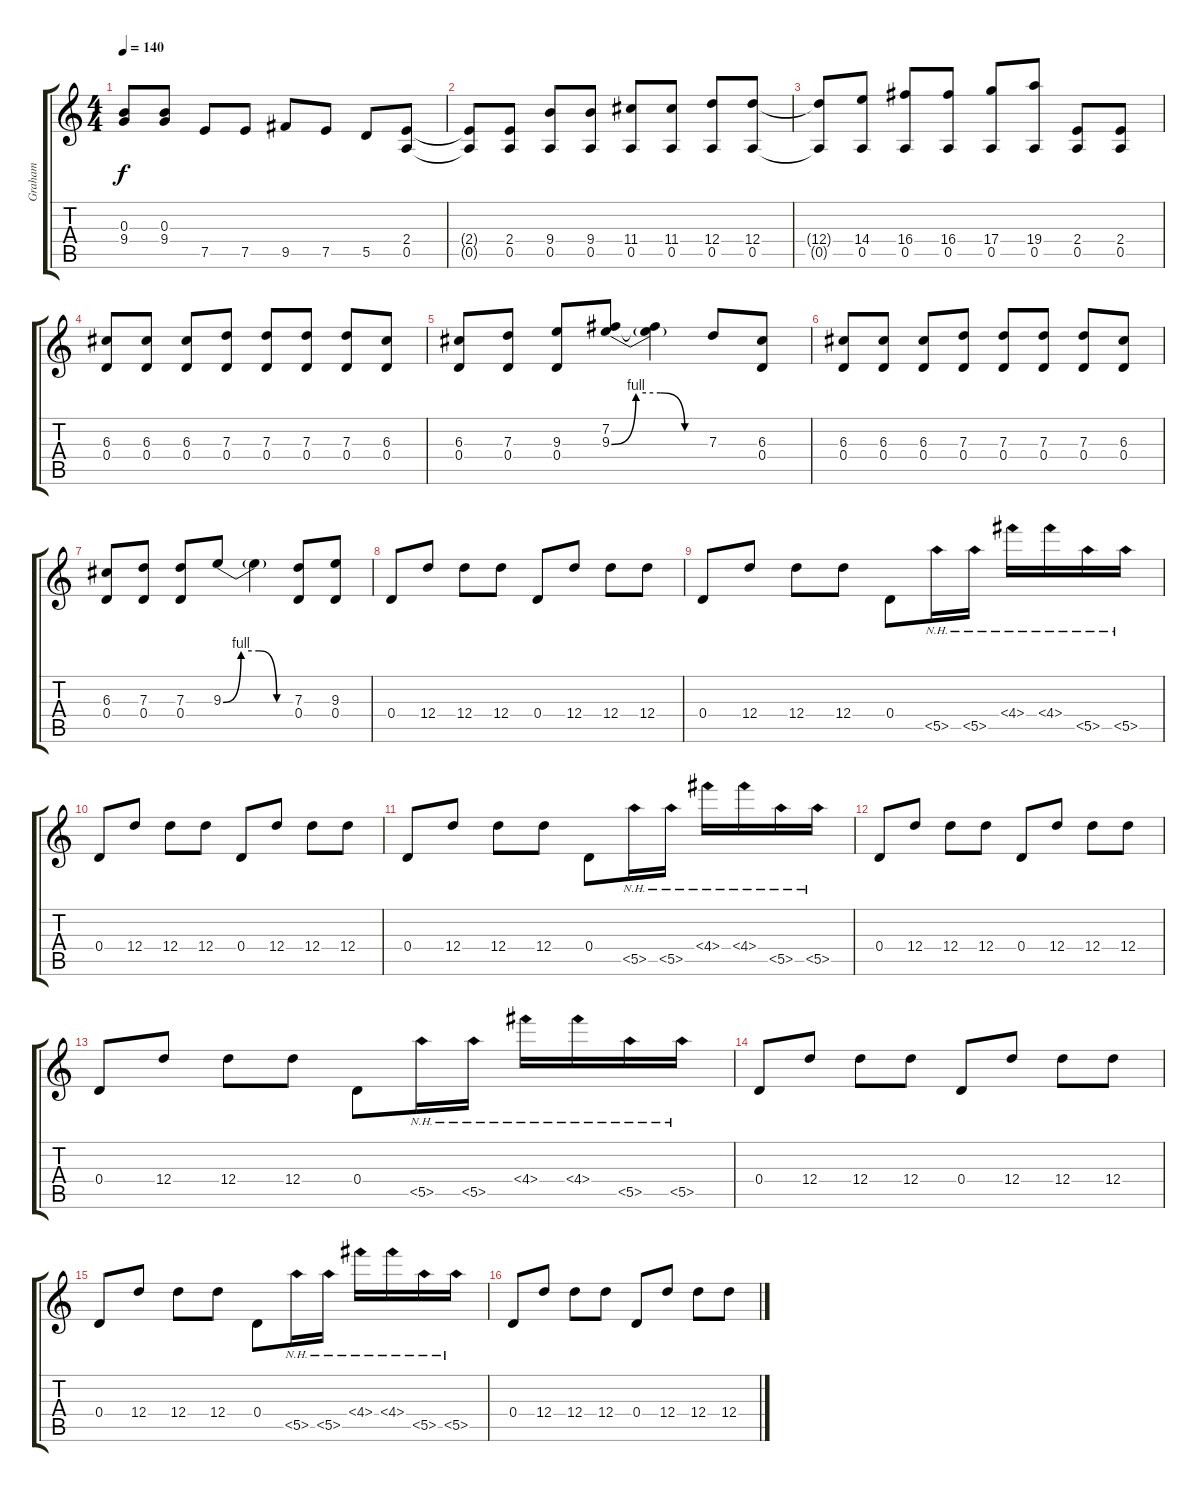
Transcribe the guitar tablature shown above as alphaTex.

\track ("Graham" "Graham") {instrument distortionguitar}
\staff {score tabs}
\tuning (E4 B3 G3 D3 A2 D2) {hide}
\ts (4 4)
\tempo 140
\clef g2
\ks c
(0.3 9.4).8{dy f} (0.3 9.4).8 7.5.8 7.5.8 9.5.8 7.5.8 5.5.8 (2.4 0.5).8 |
(2.4{t} 0.5{t}).8 (2.4 0.5).8 (9.4 0.5).8 (9.4 0.5).8 (11.4 0.5).8 (11.4 0.5).8 (12.4 0.5).8 (12.4 0.5).8 |
(12.4{t} 0.5{t}).8 (14.4 0.5).8 (16.4 0.5).8 (16.4 0.5).8 (17.4 0.5).8 (19.4 0.5).8 (2.4 0.5).8 (2.4 0.5).8 |
(6.3 0.4).8 (6.3 0.4).8 (6.3 0.4).8 (7.3 0.4).8 (7.3 0.4).8 (7.3 0.4).8 (7.3 0.4).8 (6.3 0.4).8 |
(6.3 0.4).8 (7.3 0.4).8 (9.3 0.4).8 (7.2 9.3{be (custom 0 0 15 4 30 4 45 0 60 0)}).8 (7.2{t} 9.3{t}).4 7.3.8 (6.3 0.4).8 |
(6.3 0.4).8 (6.3 0.4).8 (6.3 0.4).8 (7.3 0.4).8 (7.3 0.4).8 (7.3 0.4).8 (7.3 0.4).8 (6.3 0.4).8 |
(6.3 0.4).8 (7.3 0.4).8 (7.3 0.4).8 9.3{be (custom 0 0 15 4 30 4 45 0 60 0)}.8 9.3{t}.4 (7.3 0.4).8 (9.3 0.4).8 |
0.4.8 12.4.8 12.4.8 12.4.8 0.4.8 12.4.8 12.4.8 12.4.8 |
0.4.8 12.4.8 12.4.8 12.4.8 0.4.8 5.5{nh}.16 5.5{nh}.16 4.4{nh}.16 4.4{nh}.16 5.5{nh}.16 5.5{nh}.16 |
0.4.8 12.4.8 12.4.8 12.4.8 0.4.8 12.4.8 12.4.8 12.4.8 |
0.4.8 12.4.8 12.4.8 12.4.8 0.4.8 5.5{nh}.16 5.5{nh}.16 4.4{nh}.16 4.4{nh}.16 5.5{nh}.16 5.5{nh}.16 |
0.4.8 12.4.8 12.4.8 12.4.8 0.4.8 12.4.8 12.4.8 12.4.8 |
0.4.8 12.4.8 12.4.8 12.4.8 0.4.8 5.5{nh}.16 5.5{nh}.16 4.4{nh}.16 4.4{nh}.16 5.5{nh}.16 5.5{nh}.16 |
0.4.8 12.4.8 12.4.8 12.4.8 0.4.8 12.4.8 12.4.8 12.4.8 |
0.4.8 12.4.8 12.4.8 12.4.8 0.4.8 5.5{nh}.16 5.5{nh}.16 4.4{nh}.16 4.4{nh}.16 5.5{nh}.16 5.5{nh}.16 |
0.4.8 12.4.8 12.4.8 12.4.8 0.4.8 12.4.8 12.4.8 12.4.8
